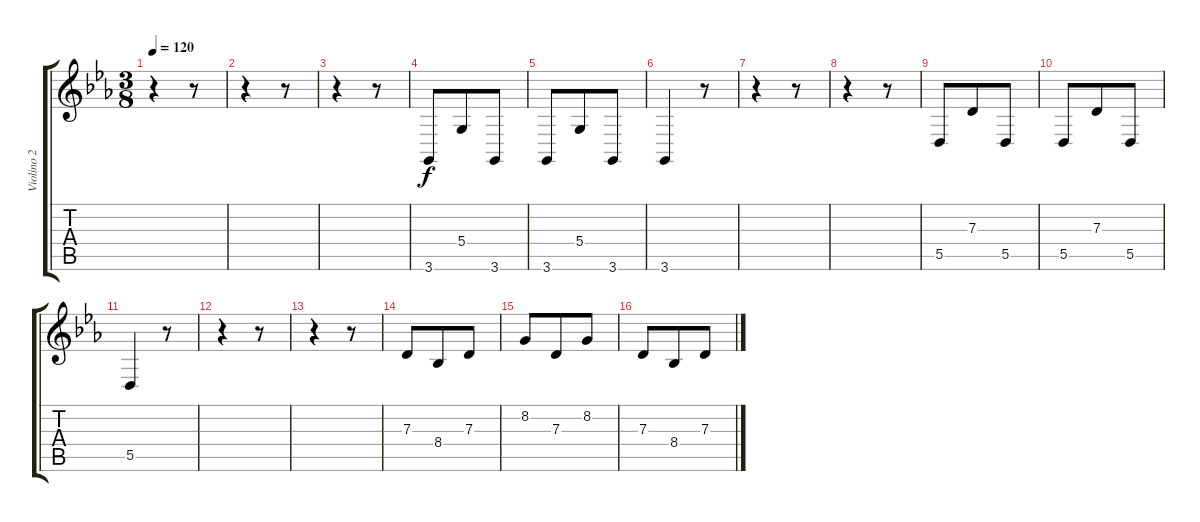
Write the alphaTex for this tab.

\track ("Violino 2" "Violino 2") {instrument violin}
\staff {score tabs}
\tuning (E4 B3 G3 D3 A2 E2) {hide}
\ts (3 8)
\tempo 120
\clef g2
\ks eb
r.4{dy f} r.8 |
r.4 r.8 |
r.4 r.8 |
3.6.8 5.4.8 3.6.8 |
3.6.8 5.4.8 3.6.8 |
3.6.4 r.8 |
r.4 r.8 |
r.4 r.8 |
5.5.8 7.3.8 5.5.8 |
5.5.8 7.3.8 5.5.8 |
5.5.4 r.8 |
r.4 r.8 |
r.4 r.8 |
7.3.8 8.4.8 7.3.8 |
8.2.8 7.3.8 8.2.8 |
7.3.8 8.4.8 7.3.8
